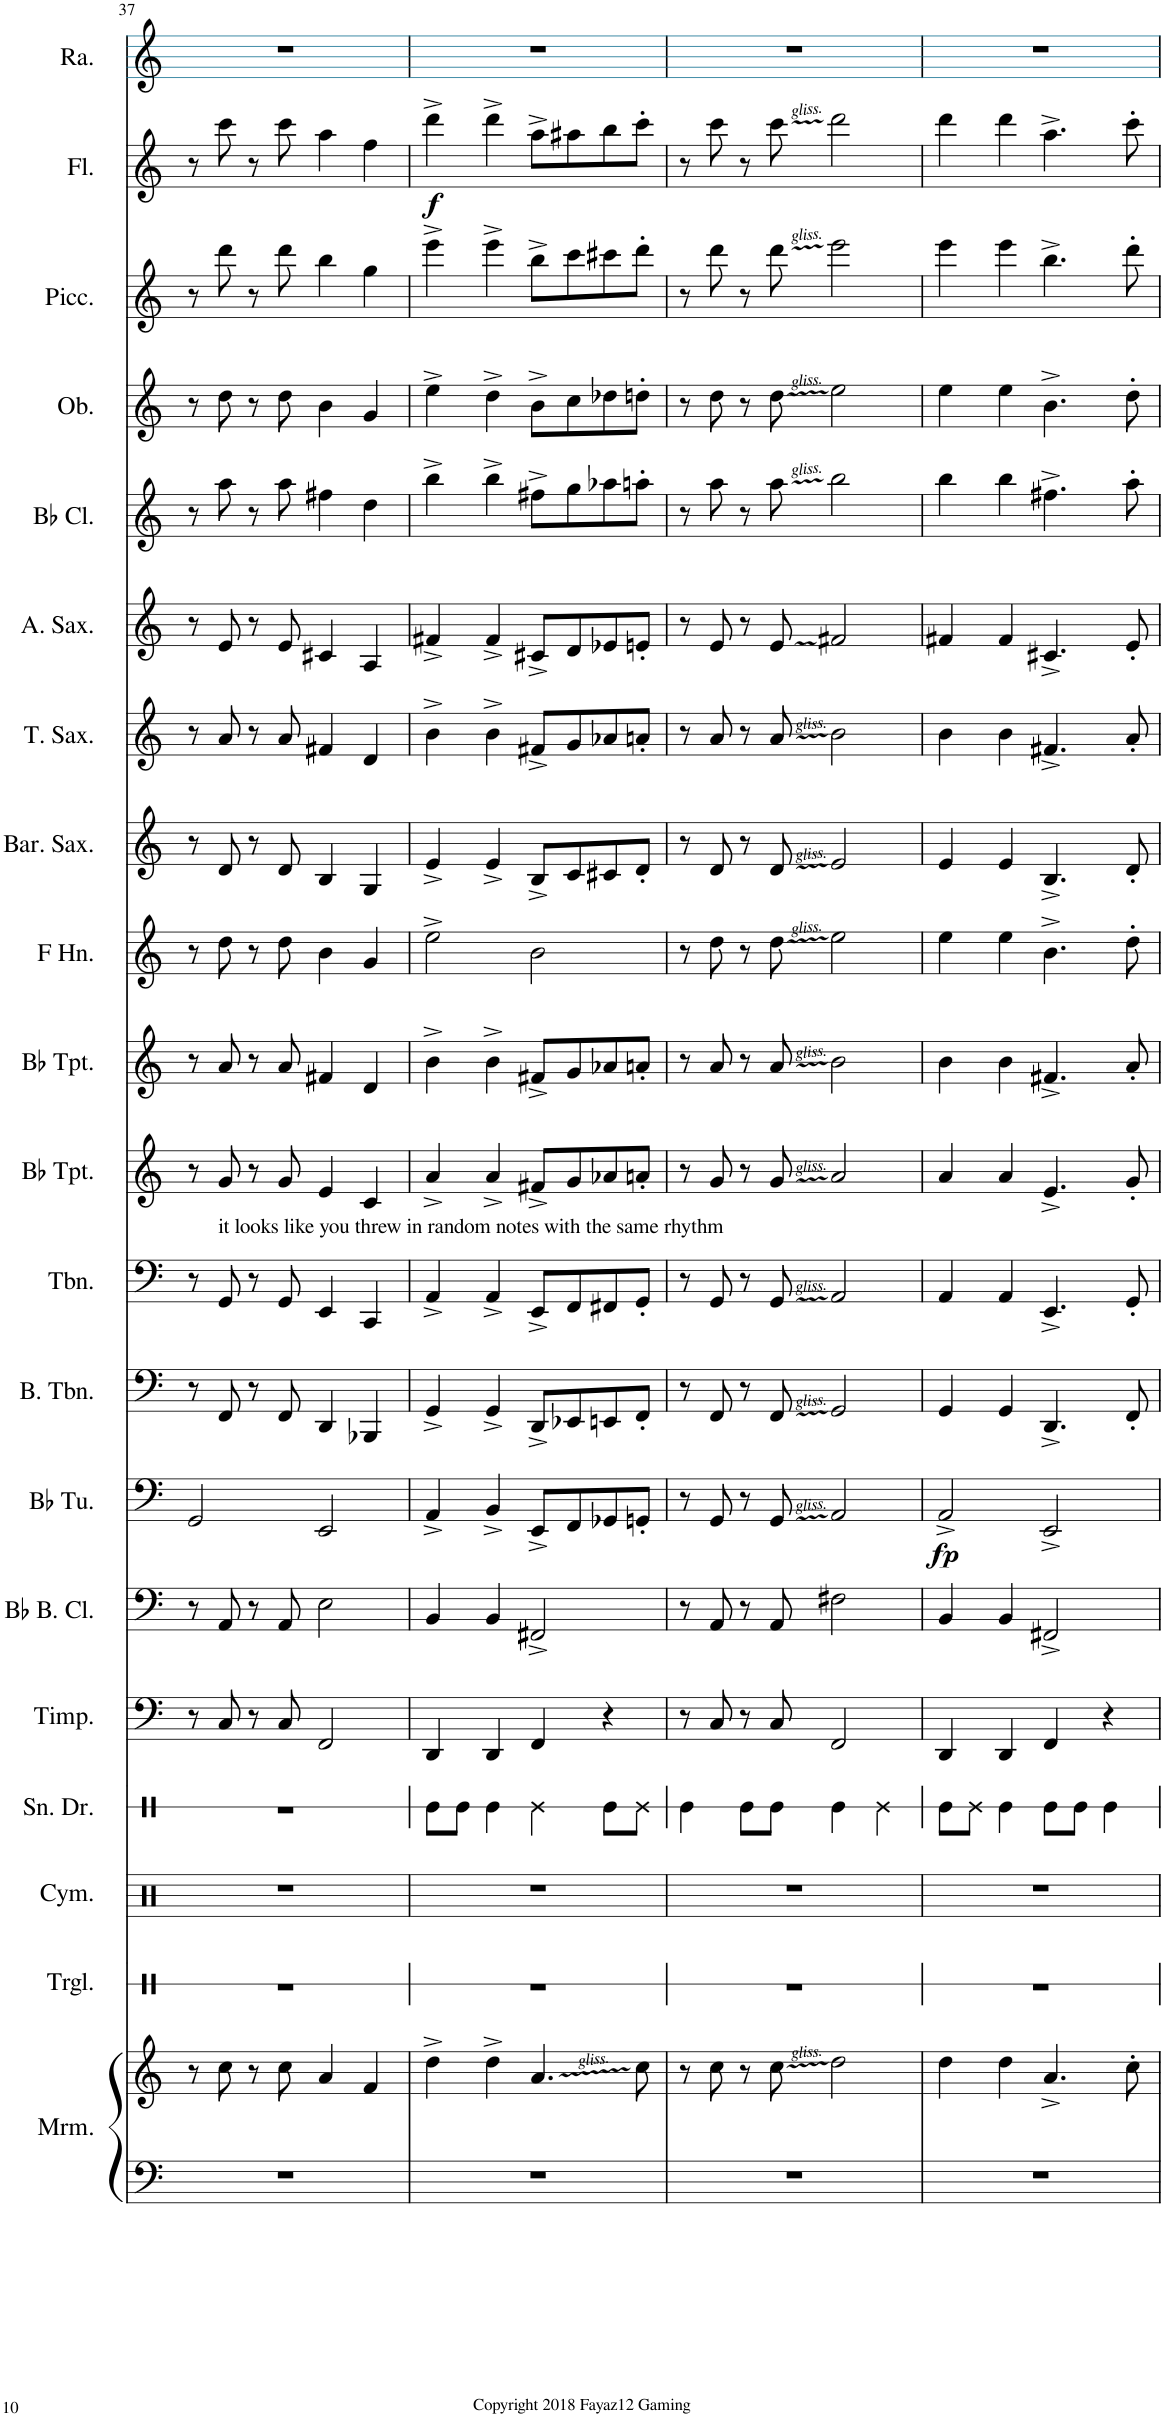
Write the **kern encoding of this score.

**kern	**kern	**kern	**kern	**kern	**kern	**kern	**kern	**dynam	**kern	**kern	**kern	**kern	**kern	**kern	**kern	**kern	**kern	**kern	**kern	**dynam	**kern	**kern
*part20	*part20	*part19	*part18	*part17	*part16	*part15	*part14	*part14	*part13	*part12	*part11	*part10	*part9	*part8	*part7	*part6	*part5	*part4	*part3	*part3	*part2	*part1
*staff21	*staff20	*staff19	*staff18	*staff17	*staff16	*staff15	*staff14	*staff14	*staff13	*staff12	*staff11	*staff10	*staff9	*staff8	*staff7	*staff6	*staff5	*staff4	*staff3	*staff3	*staff2	*staff1
*I"Marimba	*	*I"Triangle	*I"Cymbals	*I"Snare Drum	*I"Timpani	*I"Bb Bass Clarinet (Bass Clef)	*I"Bb Tuba	*	*I"Bass Trombone	*I"Trombone	*I"Bb Trumpet	*I"Bb Trumpet	*I"Horn in F	*I"Baritone Saxophone	*I"Tenor Saxophone	*I"Alto Saxophone	*I"Bb Clarinet	*I"Oboe	*I"Piccolo	*	*I"Flute	*I"Rosalina
*I'Mrm.	*	*I'Trgl.	*I'Cym.	*I'Sn. Dr.	*I'Timp.	*I'Bb B. Cl.	*I'Bb Tu.	*	*I'B. Tbn.	*I'Tbn.	*I'Bb Tpt.	*I'Bb Tpt.	*	*I'Bar. Sax.	*I'T. Sax.	*I'A. Sax.	*I'Bb Cl.	*I'Ob.	*I'Picc.	*	*I'Fl.	*I'Ra.
!!LO:PB:g=z
*clefF4	*clefG2	*clefX	*clefX	*clefX	*clefF4	*clefF4	*clefF4	*	*clefF4	*clefF4	*clefG2	*clefG2	*clefG2	*clefG2	*clefG2	*clefG2	*clefG2	*clefG2	*clefG2	*	*clefG2	*clefG2
*	*	*	*	*	*	*Trd1c2	*	*	*	*	*Trd1c2	*Trd1c2	*Trd4c7	*Trd12c21	*Trd8c14	*Trd5c9	*Trd1c2	*	*Trd-7c-12	*	*	*
*k[]	*k[]	*k[]	*k[]	*k[]	*k[]	*k[]	*k[]	*	*k[]	*k[]	*k[]	*k[]	*k[]	*k[]	*k[]	*k[]	*k[]	*k[]	*k[]	*	*k[]	*k[]
*M4/4	*M4/4	*M4/4	*M4/4	*M4/4	*M4/4	*M4/4	*M4/4	*	*M4/4	*M4/4	*M4/4	*M4/4	*M4/4	*M4/4	*M4/4	*M4/4	*M4/4	*M4/4	*M4/4	*	*M4/4	*M4/4
=37	=37	=37	=37	=37	=37	=37	=37	=37	=37	=37	=37	=37	=37	=37	=37	=37	=37	=37	=37	=37	=37	=37
1r	8r	1r	1r	1r	8r	8r	2GG/	.	8r	8r	8r	8r	8r	8r	8r	8r	8r	8r	8r	.	8r	1r
!	!	!	!	!	!	!	!	!	!	!LO:TX:a:t=it looks like you threw in random notes with the same rhythm	!	!	!	!	!	!	!	!	!	!	!	!
.	8cc\	.	.	.	8C/	8AA/	.	.	8FF/	8GG/	8g/	8a/	8dd\	8d/	8a/	8e/	8aa\	8dd\	8ddd\	.	8ccc\	.
.	8r	.	.	.	8r	8r	.	.	8r	8r	8r	8r	8r	8r	8r	8r	8r	8r	8r	.	8r	.
.	8cc\	.	.	.	8C/	8AA/	.	.	8FF/	8GG/	8g/	8a/	8dd\	8d/	8a/	8e/	8aa\	8dd\	8ddd\	.	8ccc\	.
.	4a/	.	.	.	2FF/	2E\	2EE/	.	4DD/	4EE/	4e/	4f#X/	4b\	4B/	4f#X/	4c#X/	4ff#X\	4b\	4bb\	.	4aa\	.
.	4f/	.	.	.	.	.	.	.	4BBB-X/	4CC/	4c/	4d/	4g/	4G/	4d/	4A/	4dd\	4g/	4gg\	.	4ff\	.
=38	=38	=38	=38	=38	=38	=38	=38	=38	=38	=38	=38	=38	=38	=38	=38	=38	=38	=38	=38	=38	=38	=38
!	!	!	!	!	!	!	!	!	!	!	!	!	!	!	!	!	!	!	!	!LO:DY:a	!	!
1r	4dd^\	1r	1r	8Re\L	4DD/	4BB/	4AA^/	.	4GG^/	4AA^/	4a^/	4b^\	2ee^\	4e^/	4b^\	4f#X^/	4bb^\	4ee^\	4eee^\	f	4ddd^\	1r
.	.	.	.	8Re\J	.	.	.	.	.	.	.	.	.	.	.	.	.	.	.	.	.	.
.	4dd^\	.	.	4Re\	4DD/	4BB/	4BB^/	.	4GG^/	4AA^/	4a^/	4b^\	.	4e^/	4b^\	4f#^/	4bb^\	4ee^\	4eee^\	.	4ddd^\	.
.	4.a/	.	.	4Re\	4FF/	2FF#X^/	8EE^/L	.	8DD^/L	8EE^/L	8f#X^/L	8f#X^/L	2b\	8B^/L	8f#X^/L	8c#X^/L	8ff#X^\L	8b^\L	8bb^\L	.	8aa^\L	.
.	.	.	.	.	.	.	8FF/	.	8EE-X/	8FF/	8g/	8g/	.	8c/	8g/	8d/	8gg\	8cc\	8ccc\	.	8aa#X\	.
.	.	.	.	8Re\L	4r	.	8GG-X/	.	8EEn/	8FF#X/	8a-X/	8a-X/	.	8c#X/	8a-X/	8e-X/	8aa-X\	8dd-X\	8ccc#X\	.	8bb\	.
.	8cc\	.	.	8Re\J	.	.	8GGn'/J	.	8FF'/J	8GG'/J	8an'/J	8an'/J	.	8d'/J	8an'/J	8en'/J	8aan'\J	8ddn'\J	8ddd'\J	.	8ccc'\J	.
=39	=39	=39	=39	=39	=39	=39	=39	=39	=39	=39	=39	=39	=39	=39	=39	=39	=39	=39	=39	=39	=39	=39
1r	8r	1r	1r	4Re\	8r	8r	8r	.	8r	8r	8r	8r	8r	8r	8r	8r	8r	8r	8r	.	8r	1r
.	8cc\	.	.	.	8C/	8AA/	8GG/	.	8FF/	8GG/	8g/	8a/	8dd\	8d/	8a/	8e/	8aa\	8dd\	8ddd\	.	8ccc\	.
.	8r	.	.	8Re\L	8r	8r	8r	.	8r	8r	8r	8r	8r	8r	8r	8r	8r	8r	8r	.	8r	.
.	8cc\	.	.	8Re\J	8C/	8AA/	8GG/	.	8FF/	8GG/	8g/	8a/	8dd\	8d/	8a/	8e/	8aa\	8dd\	8ddd\	.	8ccc\	.
.	2dd\	.	.	4Re\	2FF/	2F#X\	2AA/	.	2GG/	2AA/	2a/	2b\	2ee\	2e/	2b\	2f#X/	2bb\	2ee\	2eee\	.	2ddd\	.
.	.	.	.	4Re\	.	.	.	.	.	.	.	.	.	.	.	.	.	.	.	.	.	.
=40	=40	=40	=40	=40	=40	=40	=40	=40	=40	=40	=40	=40	=40	=40	=40	=40	=40	=40	=40	=40	=40	=40
!	!	!	!	!	!	!	!	!LO:DY:b	!	!	!	!	!	!	!	!	!	!	!	!	!	!
1r	4dd\	1r	1r	8Re\L	4DD/	4BB/	2AA^/	fp	4GG/	4AA/	4a/	4b\	4ee\	4e/	4b\	4f#X/	4bb\	4ee\	4eee\	.	4ddd\	1r
.	.	.	.	8Re\J	.	.	.	.	.	.	.	.	.	.	.	.	.	.	.	.	.	.
.	4dd\	.	.	4Re\	4DD/	4BB/	.	.	4GG/	4AA/	4a/	4b\	4ee\	4e/	4b\	4f#/	4bb\	4ee\	4eee\	.	4ddd\	.
.	4.a^/	.	.	8Re\L	4FF/	2FF#X^/	2EE^/	.	4.DD^/	4.EE^/	4.e^/	4.f#X^/	4.b^\	4.B^/	4.f#X^/	4.c#X^/	4.ff#X^\	4.b^\	4.bb^\	.	4.aa^\	.
.	.	.	.	8Re\J	.	.	.	.	.	.	.	.	.	.	.	.	.	.	.	.	.	.
.	.	.	.	4Re\	4r	.	.	.	.	.	.	.	.	.	.	.	.	.	.	.	.	.
.	8cc'\	.	.	.	.	.	.	.	8FF'/	8GG'/	8g'/	8a'/	8dd'\	8d'/	8a'/	8e'/	8aa'\	8dd'\	8ddd'\	.	8ccc'\	.
=	=	=	=	=	=	=	=	=	=	=	=	=	=	=	=	=	=	=	=	=	=	=
*-	*-	*-	*-	*-	*-	*-	*-	*-	*-	*-	*-	*-	*-	*-	*-	*-	*-	*-	*-	*-	*-	*-
